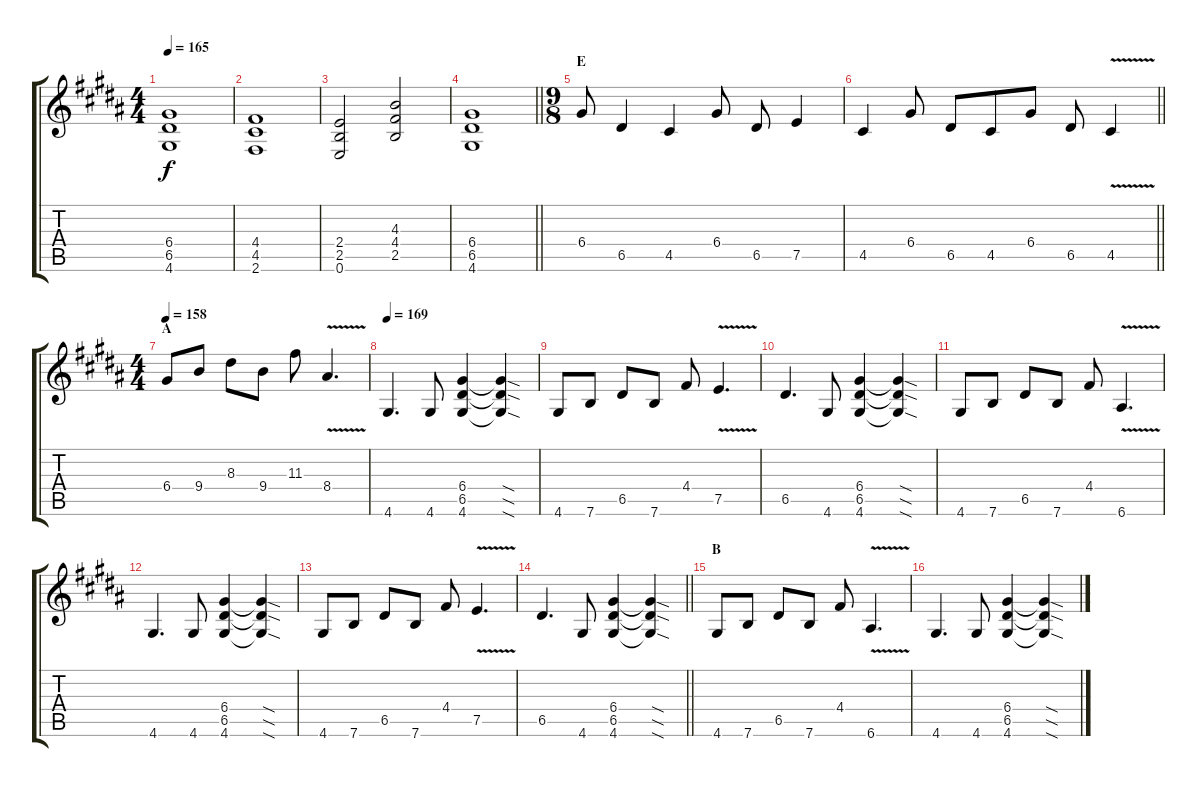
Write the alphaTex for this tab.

\track "" {instrument distortionguitar}
\staff {score tabs}
\tuning (E4 B3 G3 D3 A2 E2) {hide}
\ts (4 4)
\tempo 165
\clef g2
\ks g#minor
(6.4 6.5 4.6).1{dy f} |
(4.4 4.5 2.6).1 |
(2.4 2.5 0.6).2 (4.3 4.4 2.5).2 |
\barLineRight lightlight
(6.4 6.5 4.6).1 |
\ts (9 8)
\section ("" "E")
6.4.8{instrument electricguitarmuted} 6.5.4 4.5.4 6.4.8 6.5.8 7.5.4 |
\barLineRight lightlight
4.5.4 6.4.8 6.5.8 4.5.8 6.4.8 6.5.8 4.5{v}.4 |
\ts (4 4)
\section ("" "A")
\tempo 158
6.4.8{instrument distortionguitar} 9.4.8 8.3.8 9.4.8 11.3.8 8.4{v}.4{d} |
\tempo 169
4.6.4{d} 4.6.8 (6.4 6.5 4.6).4 (6.4{sod t} 6.5{sod t} 4.6{sod t}).4 |
4.6.8 7.6.8 6.5.8 7.6.8 4.4.8 7.5{v}.4{d} |
6.5.4{d} 4.6.8 (6.4 6.5 4.6).4 (6.4{sod t} 6.5{sod t} 4.6{sod t}).4 |
4.6.8 7.6.8 6.5.8 7.6.8 4.4.8 6.6{v}.4{d} |
4.6.4{d} 4.6.8 (6.4 6.5 4.6).4 (6.4{sod t} 6.5{sod t} 4.6{sod t}).4 |
4.6.8 7.6.8 6.5.8 7.6.8 4.4.8 7.5{v}.4{d} |
\barLineRight lightlight
6.5.4{d} 4.6.8 (6.4 6.5 4.6).4 (6.4{sod t} 6.5{sod t} 4.6{sod t}).4 |
\section ("" "B")
4.6.8 7.6.8 6.5.8 7.6.8 4.4.8 6.6{v}.4{d} |
4.6.4{d} 4.6.8 (6.4 6.5 4.6).4 (6.4{sod t} 6.5{sod t} 4.6{sod t}).4
